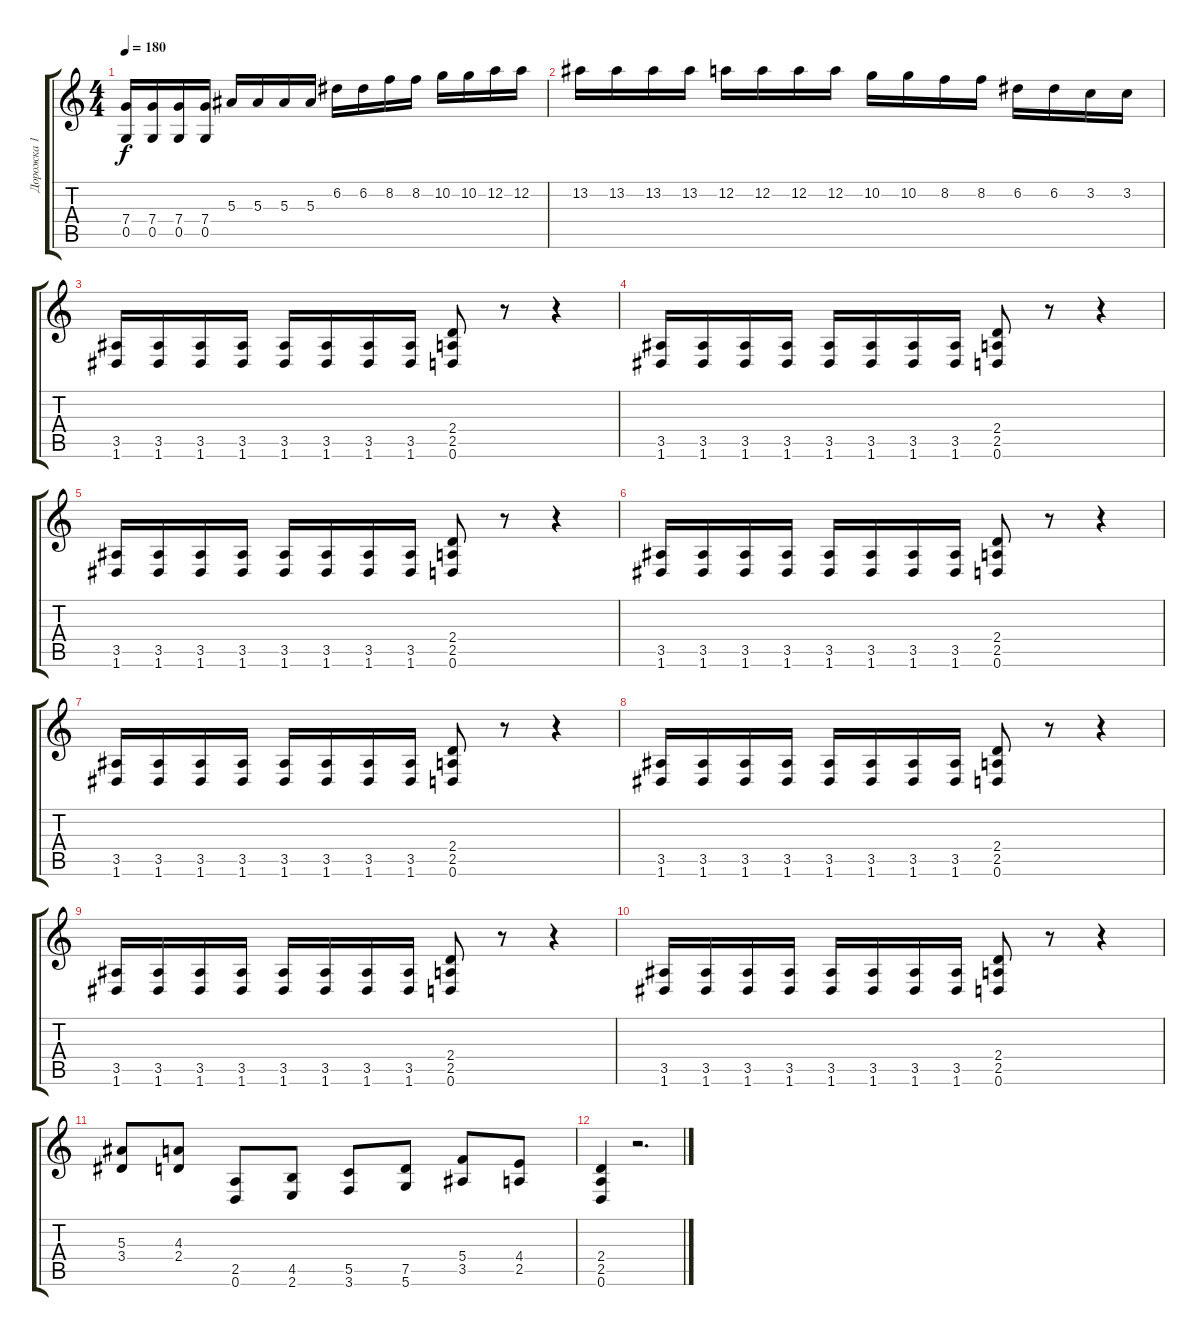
\track ("Дорожка 1" "Дорожка 1") {instrument distortionguitar}
\staff {score tabs}
\tuning (D4 A3 F3 C3 G2 D2) {hide}
\ts (4 4)
\tempo 180
\clef g2
\ks c
(7.4 0.5).16{dy f} (7.4 0.5).16 (7.4 0.5).16 (7.4 0.5).16 5.3.16 5.3.16 5.3.16 5.3.16 6.2.16 6.2.16 8.2.16 8.2.16 10.2.16 10.2.16 12.2.16 12.2.16 |
13.2.16 13.2.16 13.2.16 13.2.16 12.2.16 12.2.16 12.2.16 12.2.16 10.2.16 10.2.16 8.2.16 8.2.16 6.2.16 6.2.16 3.2.16 3.2.16 |
(3.5 1.6).16 (3.5 1.6).16 (3.5 1.6).16 (3.5 1.6).16 (3.5 1.6).16 (3.5 1.6).16 (3.5 1.6).16 (3.5 1.6).16 (2.4 2.5 0.6).8 r.8 r.4 |
(3.5 1.6).16 (3.5 1.6).16 (3.5 1.6).16 (3.5 1.6).16 (3.5 1.6).16 (3.5 1.6).16 (3.5 1.6).16 (3.5 1.6).16 (2.4 2.5 0.6).8 r.8 r.4 |
(3.5 1.6).16 (3.5 1.6).16 (3.5 1.6).16 (3.5 1.6).16 (3.5 1.6).16 (3.5 1.6).16 (3.5 1.6).16 (3.5 1.6).16 (2.4 2.5 0.6).8 r.8 r.4 |
(3.5 1.6).16 (3.5 1.6).16 (3.5 1.6).16 (3.5 1.6).16 (3.5 1.6).16 (3.5 1.6).16 (3.5 1.6).16 (3.5 1.6).16 (2.4 2.5 0.6).8 r.8 r.4 |
(3.5 1.6).16 (3.5 1.6).16 (3.5 1.6).16 (3.5 1.6).16 (3.5 1.6).16 (3.5 1.6).16 (3.5 1.6).16 (3.5 1.6).16 (2.4 2.5 0.6).8 r.8 r.4 |
(3.5 1.6).16 (3.5 1.6).16 (3.5 1.6).16 (3.5 1.6).16 (3.5 1.6).16 (3.5 1.6).16 (3.5 1.6).16 (3.5 1.6).16 (2.4 2.5 0.6).8 r.8 r.4 |
(3.5 1.6).16 (3.5 1.6).16 (3.5 1.6).16 (3.5 1.6).16 (3.5 1.6).16 (3.5 1.6).16 (3.5 1.6).16 (3.5 1.6).16 (2.4 2.5 0.6).8 r.8 r.4 |
(3.5 1.6).16 (3.5 1.6).16 (3.5 1.6).16 (3.5 1.6).16 (3.5 1.6).16 (3.5 1.6).16 (3.5 1.6).16 (3.5 1.6).16 (2.4 2.5 0.6).8 r.8 r.4 |
(5.3 3.4).8 (4.3 2.4).8 (2.5 0.6).8 (4.5 2.6).8 (5.5 3.6).8 (7.5 5.6).8 (5.4 3.5).8 (4.4 2.5).8 |
(2.4 2.5 0.6).4 r.2{d}
